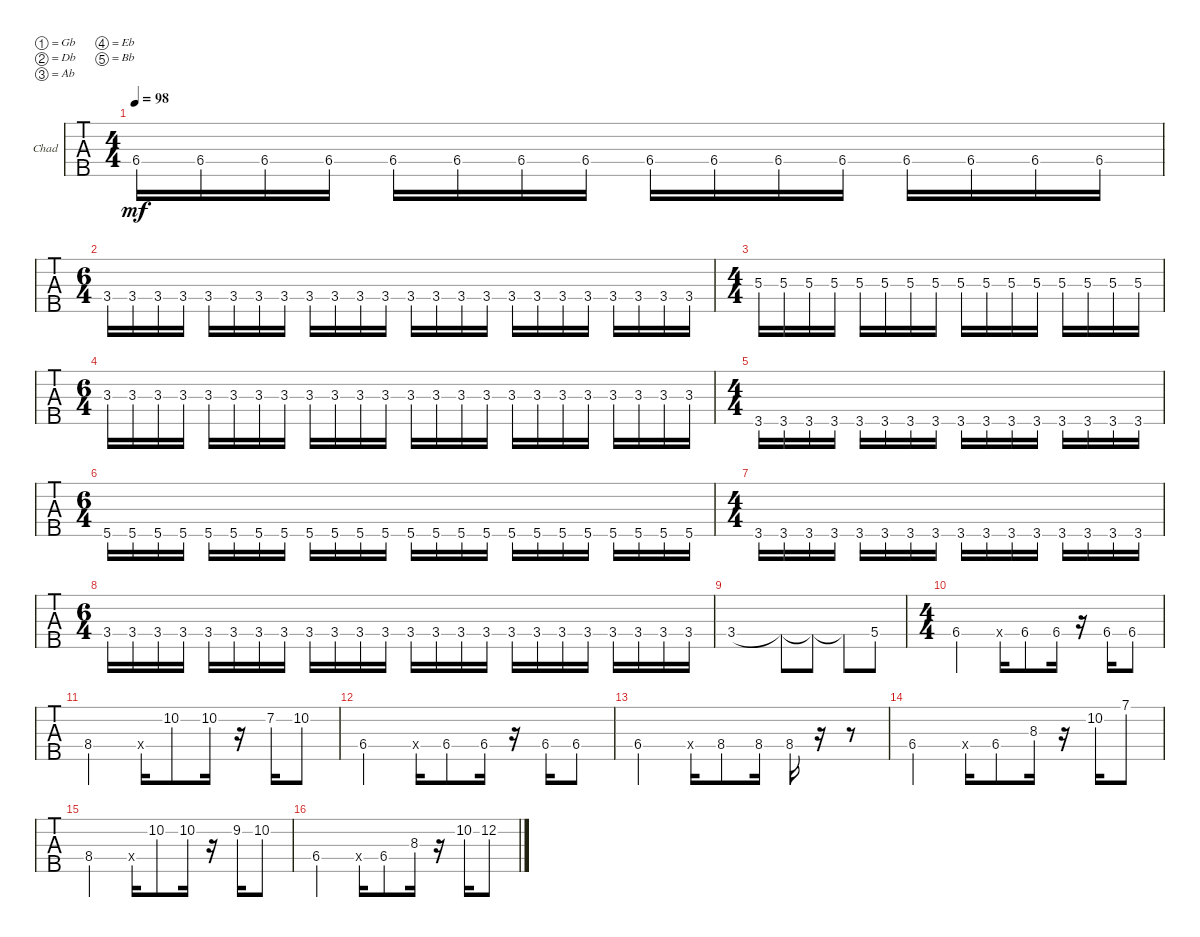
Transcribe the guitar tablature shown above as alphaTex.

\defaultSystemsLayout 4
\bracketExtendMode groupsimilarinstruments
\multiBarRest
\firstSystemTrackNameOrientation horizontal
\otherSystemsTrackNameOrientation horizontal
\track ("Chad" "Chad") {instrument electricbassfinger}
\staff {tabs}
\tuning (Gb2 Db2 Ab1 Eb1 Bb0)
\ts (4 4)
\tempo 98
\clef f4
\ks c
6.4.16{dy mf} 6.4.16 6.4.16 6.4.16 6.4.16 6.4.16 6.4.16 6.4.16 6.4.16 6.4.16 6.4.16 6.4.16 6.4.16 6.4.16 6.4.16 6.4.16 |
\ts (6 4)
3.4.16 3.4.16 3.4.16 3.4.16 3.4.16 3.4.16 3.4.16 3.4.16 3.4.16 3.4.16 3.4.16 3.4.16 3.4.16 3.4.16 3.4.16 3.4.16 3.4.16 3.4.16 3.4.16 3.4.16 3.4.16 3.4.16 3.4.16 3.4.16 |
\ts (4 4)
5.3.16 5.3.16 5.3.16 5.3.16 5.3.16 5.3.16 5.3.16 5.3.16 5.3.16 5.3.16 5.3.16 5.3.16 5.3.16 5.3.16 5.3.16 5.3.16 |
\ts (6 4)
3.3.16 3.3.16 3.3.16 3.3.16 3.3.16 3.3.16 3.3.16 3.3.16 3.3.16 3.3.16 3.3.16 3.3.16 3.3.16 3.3.16 3.3.16 3.3.16 3.3.16 3.3.16 3.3.16 3.3.16 3.3.16 3.3.16 3.3.16 3.3.16 |
\ts (4 4)
3.5.16 3.5.16 3.5.16 3.5.16 3.5.16 3.5.16 3.5.16 3.5.16 3.5.16 3.5.16 3.5.16 3.5.16 3.5.16 3.5.16 3.5.16 3.5.16 |
\ts (6 4)
5.5.16 5.5.16 5.5.16 5.5.16 5.5.16 5.5.16 5.5.16 5.5.16 5.5.16 5.5.16 5.5.16 5.5.16 5.5.16 5.5.16 5.5.16 5.5.16 5.5.16 5.5.16 5.5.16 5.5.16 5.5.16 5.5.16 5.5.16 5.5.16 |
\ts (4 4)
3.5.16 3.5.16 3.5.16 3.5.16 3.5.16 3.5.16 3.5.16 3.5.16 3.5.16 3.5.16 3.5.16 3.5.16 3.5.16 3.5.16 3.5.16 3.5.16 |
\ts (6 4)
3.4.16 3.4.16 3.4.16 3.4.16 3.4.16 3.4.16 3.4.16 3.4.16 3.4.16 3.4.16 3.4.16 3.4.16 3.4.16 3.4.16 3.4.16 3.4.16 3.4.16 3.4.16 3.4.16 3.4.16 3.4.16 3.4.16 3.4.16 3.4.16 |
3.4.1 3.4{t}.8 3.4{t}.8 3.4{t}.8 5.4.8 |
\ts (4 4)
6.4.2 6.4{x}.16 6.4{st}.8 6.4.16 r.16 6.4.16 6.4.8 |
8.4.2 6.4{x}.16 10.2.8 10.2.16 r.16 7.2.16 10.2.8 |
6.4.2 6.4{x}.16 6.4{st}.8 6.4.16 r.16 6.4.16 6.4.8 |
6.4.2 6.4{x}.16 8.4{st}.8 8.4.16 8.4.16 r.16 r.8 |
6.4.2 6.4{x}.16 6.4{st}.8 8.3.16 r.16 10.2.16 7.1.8 |
8.4.2 6.4{x}.16 10.2.8 10.2.16 r.16 9.2.16 10.2.8 |
6.4.2 6.4{x}.16 6.4{st}.8 8.3.16 r.16 10.2.16 12.2.8
